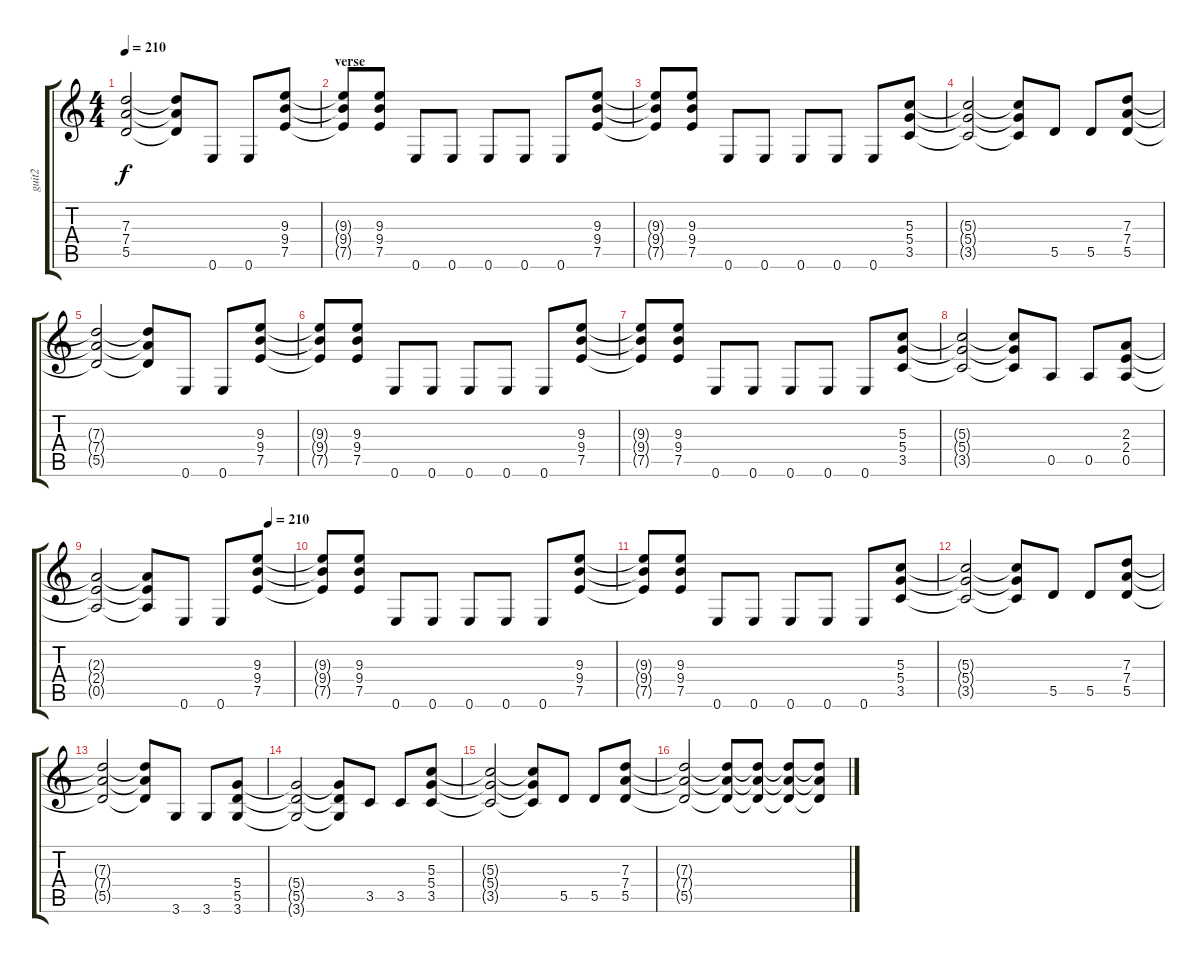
\track ("guit2" "guit2") {instrument distortionguitar}
\staff {score tabs}
\tuning (E4 B3 G3 D3 A2 E2) {hide}
\ts (4 4)
\tempo 210
\clef g2
\ks c
(7.3{t} 7.4{t} 5.5{t}).2{dy f} (7.3{t} 7.4{t} 5.5{t}).8 0.6.8 0.6.8 (9.3 9.4 7.5).8 |
\section ("" "verse")
(9.3{t} 9.4{t} 7.5{t}).8 (9.3 9.4 7.5).8 0.6.8 0.6.8 0.6.8 0.6.8 0.6.8 (9.3 9.4 7.5).8 |
(9.3{t} 9.4{t} 7.5{t}).8 (9.3 9.4 7.5).8 0.6.8 0.6.8 0.6.8 0.6.8 0.6.8 (5.3 5.4 3.5).8 |
(5.3{t} 5.4{t} 3.5{t}).2 (5.3{t} 5.4{t} 3.5{t}).8 5.5.8 5.5.8 (7.3 7.4 5.5).8 |
(7.3{t} 7.4{t} 5.5{t}).2 (7.3{t} 7.4{t} 5.5{t}).8 0.6.8 0.6.8 (9.3 9.4 7.5).8 |
(9.3{t} 9.4{t} 7.5{t}).8 (9.3 9.4 7.5).8 0.6.8 0.6.8 0.6.8 0.6.8 0.6.8 (9.3 9.4 7.5).8 |
(9.3{t} 9.4{t} 7.5{t}).8 (9.3 9.4 7.5).8 0.6.8 0.6.8 0.6.8 0.6.8 0.6.8 (5.3 5.4 3.5).8 |
(5.3{t} 5.4{t} 3.5{t}).2 (5.3{t} 5.4{t} 3.5{t}).8 0.5.8 0.5.8 (2.3 2.4 0.5).8 |
\tempo (210 0.875)
(2.3{t} 2.4{t} 0.5{t}).2 (2.3{t} 2.4{t} 0.5{t}).8 0.6.8 0.6.8 (9.3 9.4 7.5).8 |
(9.3{t} 9.4{t} 7.5{t}).8 (9.3 9.4 7.5).8 0.6.8 0.6.8 0.6.8 0.6.8 0.6.8 (9.3 9.4 7.5).8 |
(9.3{t} 9.4{t} 7.5{t}).8 (9.3 9.4 7.5).8 0.6.8 0.6.8 0.6.8 0.6.8 0.6.8 (5.3 5.4 3.5).8 |
(5.3{t} 5.4{t} 3.5{t}).2 (5.3{t} 5.4{t} 3.5{t}).8 5.5.8 5.5.8 (7.3 7.4 5.5).8 |
(7.3{t} 7.4{t} 5.5{t}).2 (7.3{t} 7.4{t} 5.5{t}).8 3.6.8 3.6.8 (5.4 5.5 3.6).8 |
(5.4{t} 5.5{t} 3.6{t}).2 (5.4{t} 5.5{t} 3.6{t}).8 3.5.8 3.5.8 (5.3 5.4 3.5).8 |
(5.3{t} 5.4{t} 3.5{t}).2 (5.3{t} 5.4{t} 3.5{t}).8 5.5.8 5.5.8 (7.3 7.4 5.5).8 |
(7.3{t} 7.4{t} 5.5{t}).2 (7.3{t} 7.4{t} 5.5{t}).8 (7.3{t} 7.4{t} 5.5{t}).8 (7.3{t} 7.4{t} 5.5{t}).8 (7.3{t} 7.4{t} 5.5{t}).8
